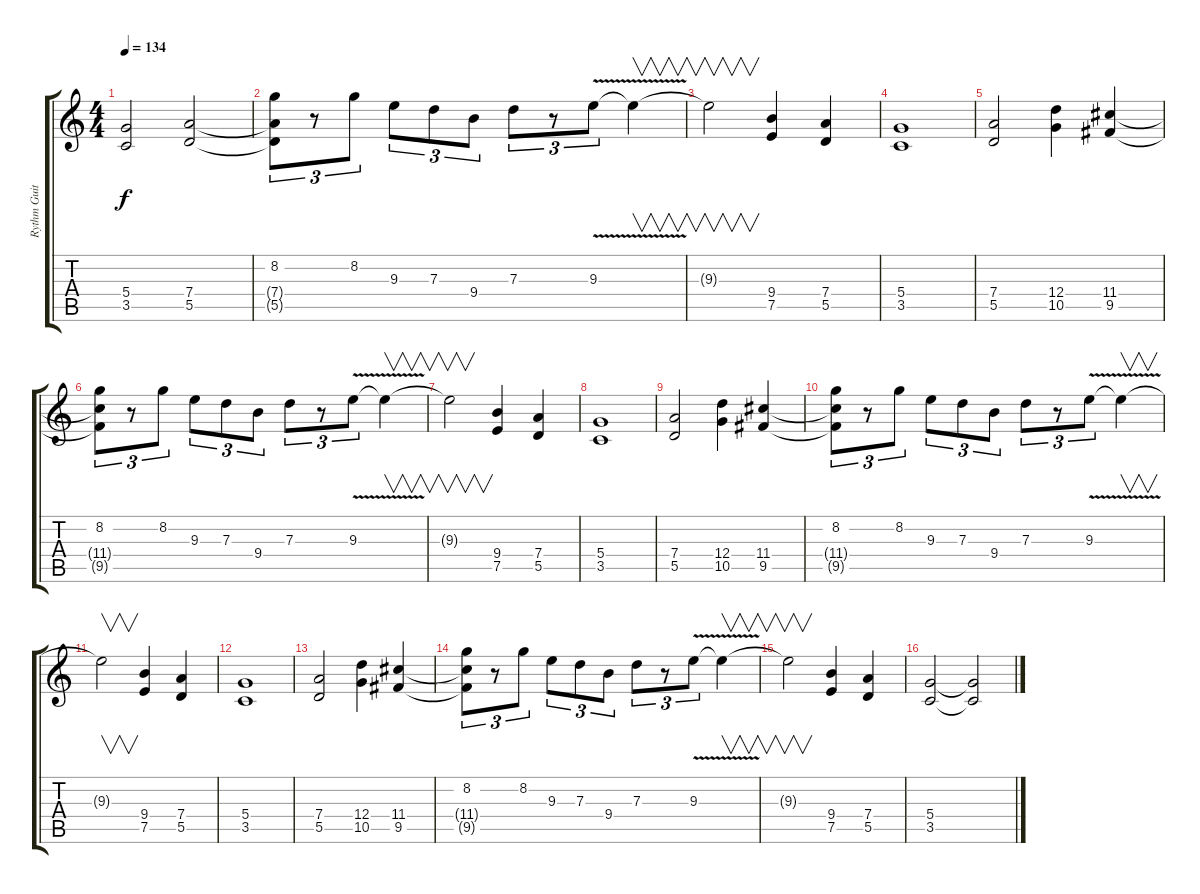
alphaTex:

\track ("Rythm Guitar" "Rythm Guit") {instrument distortionguitar}
\staff {score tabs}
\tuning (E4 B3 G3 D3 A2 E2) {hide}
\ts (4 4)
\tempo 134
\clef g2
\ks c
(5.4 3.5).2{dy f} (7.4 5.5).2 |
(8.2 7.4{t} 5.5{t}).8{tu (3 2)} r.8{tu (3 2)} 8.2.8{tu (3 2)} 9.3.8{tu (3 2)} 7.3.8{tu (3 2)} 9.4.8{tu (3 2)} 7.3.8{tu (3 2)} r.8{tu (3 2)} 9.3{v}.8{tu (3 2)} 9.3{t}.4{v} |
9.3{t}.2{v} (9.4 7.5).4 (7.4 5.5).4 |
(5.4 3.5).1 |
(7.4 5.5).2 (12.4 10.5).4 (11.4 9.5).4 |
(8.2 11.4{t} 9.5{t}).8{tu (3 2)} r.8{tu (3 2)} 8.2.8{tu (3 2)} 9.3.8{tu (3 2)} 7.3.8{tu (3 2)} 9.4.8{tu (3 2)} 7.3.8{tu (3 2)} r.8{tu (3 2)} 9.3{v}.8{tu (3 2)} 9.3{t}.4{v} |
9.3{t}.2{v} (9.4 7.5).4 (7.4 5.5).4 |
(5.4 3.5).1 |
(7.4 5.5).2 (12.4 10.5).4 (11.4 9.5).4 |
(8.2 11.4{t} 9.5{t}).8{tu (3 2)} r.8{tu (3 2)} 8.2.8{tu (3 2)} 9.3.8{tu (3 2)} 7.3.8{tu (3 2)} 9.4.8{tu (3 2)} 7.3.8{tu (3 2)} r.8{tu (3 2)} 9.3{v}.8{tu (3 2)} 9.3{t}.4{v} |
9.3{t}.2{v} (9.4 7.5).4 (7.4 5.5).4 |
(5.4 3.5).1 |
(7.4 5.5).2 (12.4 10.5).4 (11.4 9.5).4 |
(8.2 11.4{t} 9.5{t}).8{tu (3 2)} r.8{tu (3 2)} 8.2.8{tu (3 2)} 9.3.8{tu (3 2)} 7.3.8{tu (3 2)} 9.4.8{tu (3 2)} 7.3.8{tu (3 2)} r.8{tu (3 2)} 9.3{v}.8{tu (3 2)} 9.3{t}.4{v} |
9.3{t}.2{v} (9.4 7.5).4 (7.4 5.5).4 |
(5.4 3.5).2 (5.4{t} 3.5{t}).2
